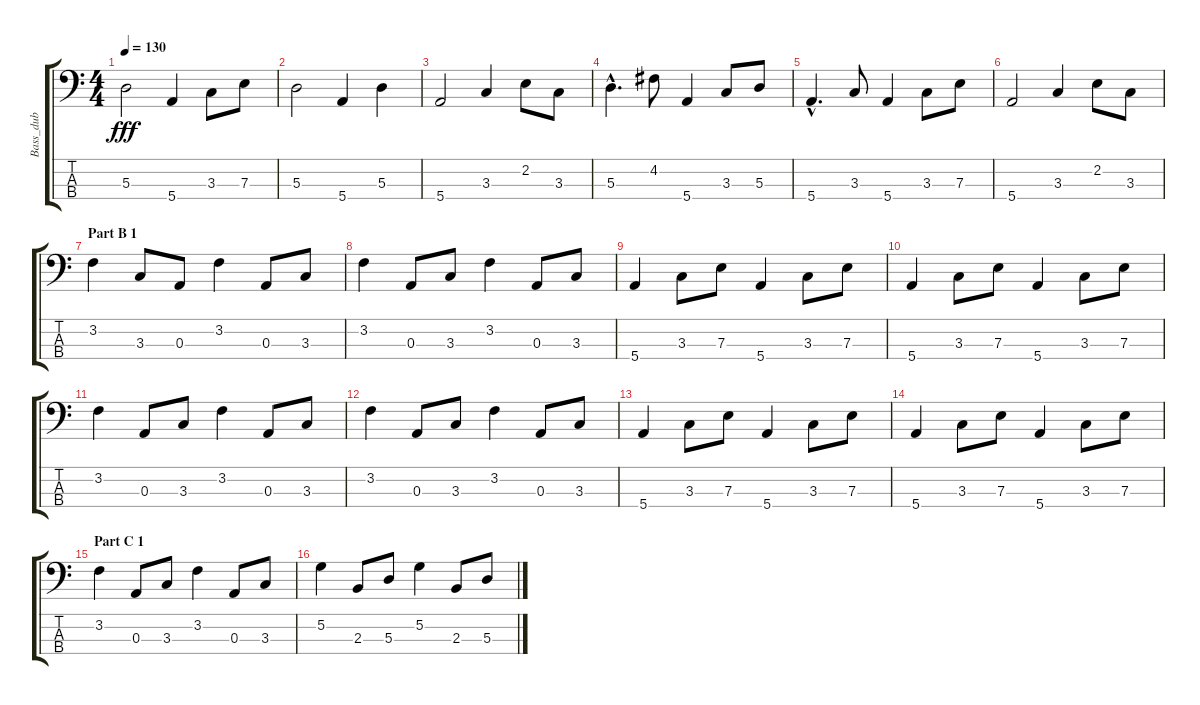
\track ("Bass_dub" "Bass_dub") {instrument electricguitarmuted}
\staff {score tabs}
\tuning (G2 D2 A1 E1) {hide}
\ts (4 4)
\tempo 130
\clef f4
\ks c
5.3.2{dy fff} 5.4.4 3.3.8 7.3.8 |
5.3.2 5.4.4 5.3.4 |
5.4.2 3.3.4 2.2.8 3.3.8 |
5.3{hac}.4{d} 4.2.8 5.4.4 3.3.8 5.3.8 |
5.4{hac}.4{d} 3.3.8 5.4.4 3.3.8 7.3.8 |
5.4.2 3.3.4 2.2.8 3.3.8 |
\section ("" "Part B 1")
3.2.4 3.3.8 0.3.8 3.2.4 0.3.8 3.3.8 |
3.2.4 0.3.8 3.3.8 3.2.4 0.3.8 3.3.8 |
5.4.4 3.3.8 7.3.8 5.4.4 3.3.8 7.3.8 |
5.4.4 3.3.8 7.3.8 5.4.4 3.3.8 7.3.8 |
3.2.4 0.3.8 3.3.8 3.2.4 0.3.8 3.3.8 |
3.2.4 0.3.8 3.3.8 3.2.4 0.3.8 3.3.8 |
5.4.4 3.3.8 7.3.8 5.4.4 3.3.8 7.3.8 |
5.4.4 3.3.8 7.3.8 5.4.4 3.3.8 7.3.8 |
\section ("" "Part C 1")
3.2.4 0.3.8 3.3.8 3.2.4 0.3.8 3.3.8 |
5.2.4 2.3.8 5.3.8 5.2.4 2.3.8 5.3.8
